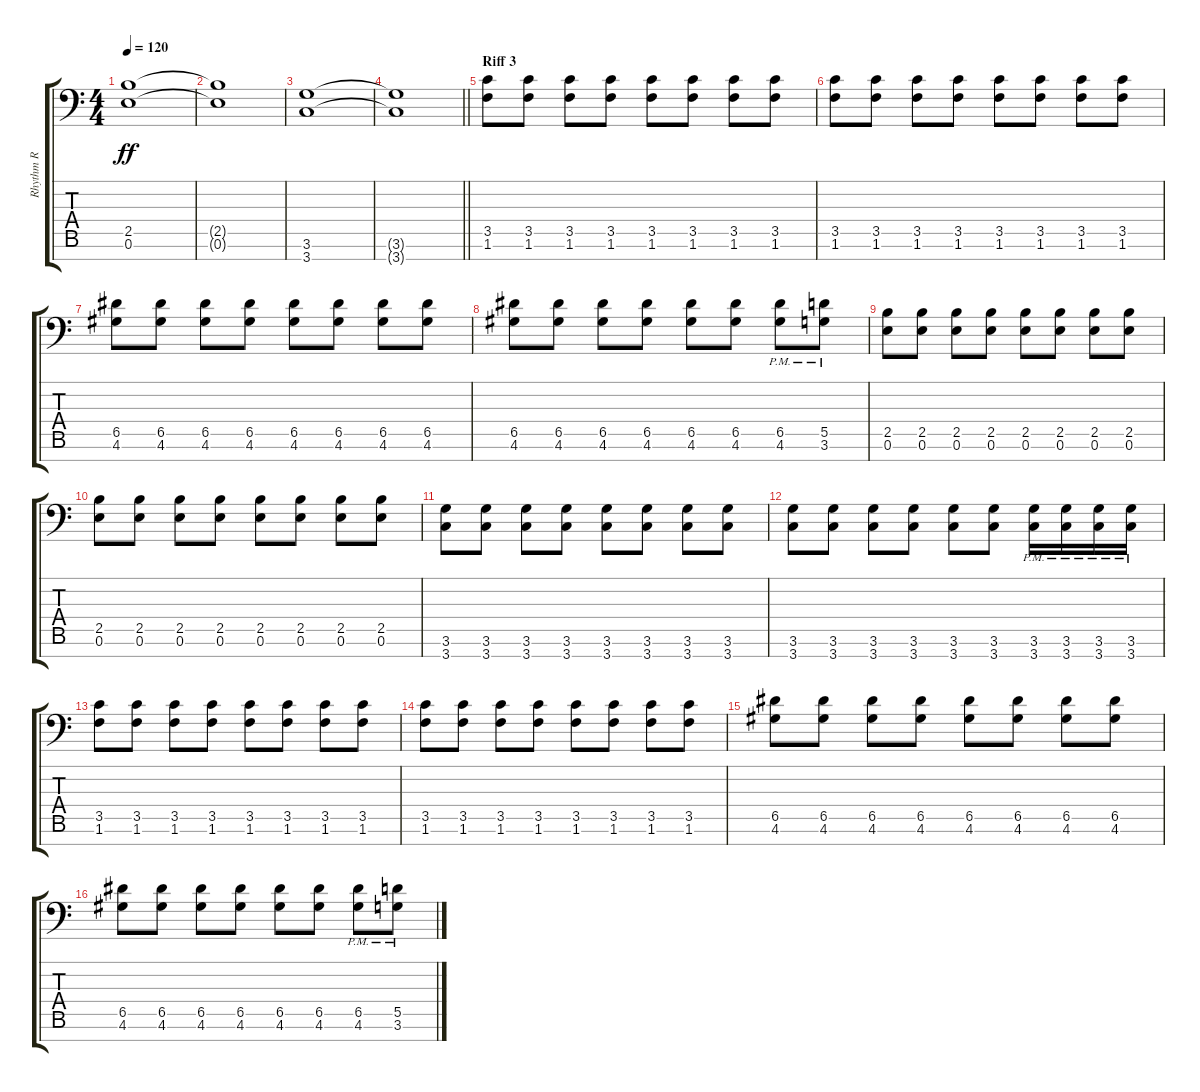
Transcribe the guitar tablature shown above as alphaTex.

\track ("Rhythm R" "Rhythm R") {instrument overdrivenguitar}
\staff {score tabs}
\tuning (E4 B3 G3 D3 A2 E2 A1) {hide}
\ts (4 4)
\tempo 120
\clef f4
\ks c
(2.5 0.6).1{dy ff} |
(2.5{t} 0.6{t}).1 |
(3.6 3.7).1 |
\barLineRight lightlight
(3.6{t} 3.7{t}).1 |
\section ("" "Riff 3")
(3.5 1.6).8 (3.5 1.6).8 (3.5 1.6).8 (3.5 1.6).8 (3.5 1.6).8 (3.5 1.6).8 (3.5 1.6).8 (3.5 1.6).8 |
(3.5 1.6).8 (3.5 1.6).8 (3.5 1.6).8 (3.5 1.6).8 (3.5 1.6).8 (3.5 1.6).8 (3.5 1.6).8 (3.5 1.6).8 |
(6.5 4.6).8 (6.5 4.6).8 (6.5 4.6).8 (6.5 4.6).8 (6.5 4.6).8 (6.5 4.6).8 (6.5 4.6).8 (6.5 4.6).8 |
(6.5 4.6).8 (6.5 4.6).8 (6.5 4.6).8 (6.5 4.6).8 (6.5 4.6).8 (6.5 4.6).8 (6.5{pm} 4.6{pm}).8 (5.5{pm} 3.6{pm}).8 |
(2.5 0.6).8 (2.5 0.6).8 (2.5 0.6).8 (2.5 0.6).8 (2.5 0.6).8 (2.5 0.6).8 (2.5 0.6).8 (2.5 0.6).8 |
(2.5 0.6).8 (2.5 0.6).8 (2.5 0.6).8 (2.5 0.6).8 (2.5 0.6).8 (2.5 0.6).8 (2.5 0.6).8 (2.5 0.6).8 |
(3.6 3.7).8 (3.6 3.7).8 (3.6 3.7).8 (3.6 3.7).8 (3.6 3.7).8 (3.6 3.7).8 (3.6 3.7).8 (3.6 3.7).8 |
(3.6 3.7).8 (3.6 3.7).8 (3.6 3.7).8 (3.6 3.7).8 (3.6 3.7).8 (3.6 3.7).8 (3.6{pm} 3.7{pm}).16 (3.6{pm} 3.7{pm}).16 (3.6{pm} 3.7{pm}).16 (3.6{pm} 3.7{pm}).16 |
(3.5 1.6).8 (3.5 1.6).8 (3.5 1.6).8 (3.5 1.6).8 (3.5 1.6).8 (3.5 1.6).8 (3.5 1.6).8 (3.5 1.6).8 |
(3.5 1.6).8 (3.5 1.6).8 (3.5 1.6).8 (3.5 1.6).8 (3.5 1.6).8 (3.5 1.6).8 (3.5 1.6).8 (3.5 1.6).8 |
(6.5 4.6).8 (6.5 4.6).8 (6.5 4.6).8 (6.5 4.6).8 (6.5 4.6).8 (6.5 4.6).8 (6.5 4.6).8 (6.5 4.6).8 |
(6.5 4.6).8 (6.5 4.6).8 (6.5 4.6).8 (6.5 4.6).8 (6.5 4.6).8 (6.5 4.6).8 (6.5{pm} 4.6{pm}).8 (5.5{pm} 3.6{pm}).8
